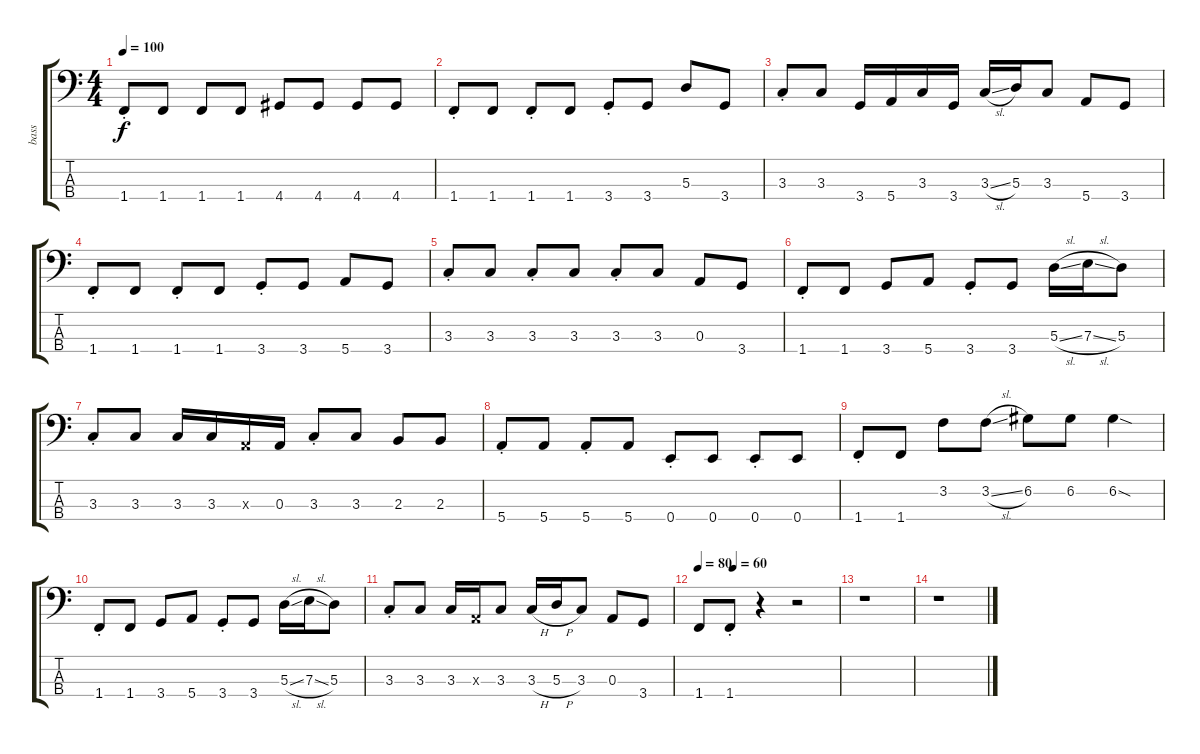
\track ("bass" "bass") {instrument acousticbass}
\staff {score tabs}
\tuning (G2 D2 A1 E1) {hide}
\ts (4 4)
\tempo 100
\clef f4
\ks c
1.4{st}.8{dy f} 1.4.8 1.4.8 1.4.8 4.4.8 4.4.8 4.4.8 4.4.8 |
1.4{st}.8 1.4.8 1.4{st}.8 1.4.8 3.4{st}.8 3.4.8 5.3.8 3.4.8 |
3.3{st}.8 3.3.8 3.4.16 5.4.16 3.3.16 3.4.16 3.3{sl}.16 5.3.16 3.3.8 5.4.8 3.4.8 |
1.4{st}.8 1.4.8 1.4{st}.8 1.4.8 3.4{st}.8 3.4.8 5.4.8 3.4.8 |
3.3{st}.8 3.3.8 3.3{st}.8 3.3.8 3.3{st}.8 3.3.8 0.3.8 3.4.8 |
1.4{st}.8 1.4.8 3.4.8 5.4.8 3.4{st}.8 3.4.8 5.3{sl}.16 7.3{sl}.16 5.3.8 |
3.3{st}.8 3.3.8 3.3.16 3.3.16 0.3{x}.16 0.3.16 3.3{st}.8 3.3.8 2.3.8 2.3.8 |
5.4{st}.8 5.4.8 5.4{st}.8 5.4.8 0.4{st}.8 0.4.8 0.4{st}.8 0.4.8 |
1.4{st}.8 1.4.8 3.2.8 3.2{sl}.8 6.2.8 6.2.8 6.2{sod}.4 |
1.4{st}.8 1.4.8 3.4.8 5.4.8 3.4{st}.8 3.4.8 5.3{sl}.16 7.3{sl}.16 5.3.8 |
3.3{st}.8 3.3.8 3.3.16 0.3{x}.16 3.3.8 3.3{h}.16 5.3{h}.16 3.3.8 0.3.8 3.4.8 |
\tempo 80
\tempo (60 0.25)
1.4.8 1.4{st}.8 r.4 r.2 |
r.1 |
r.1
